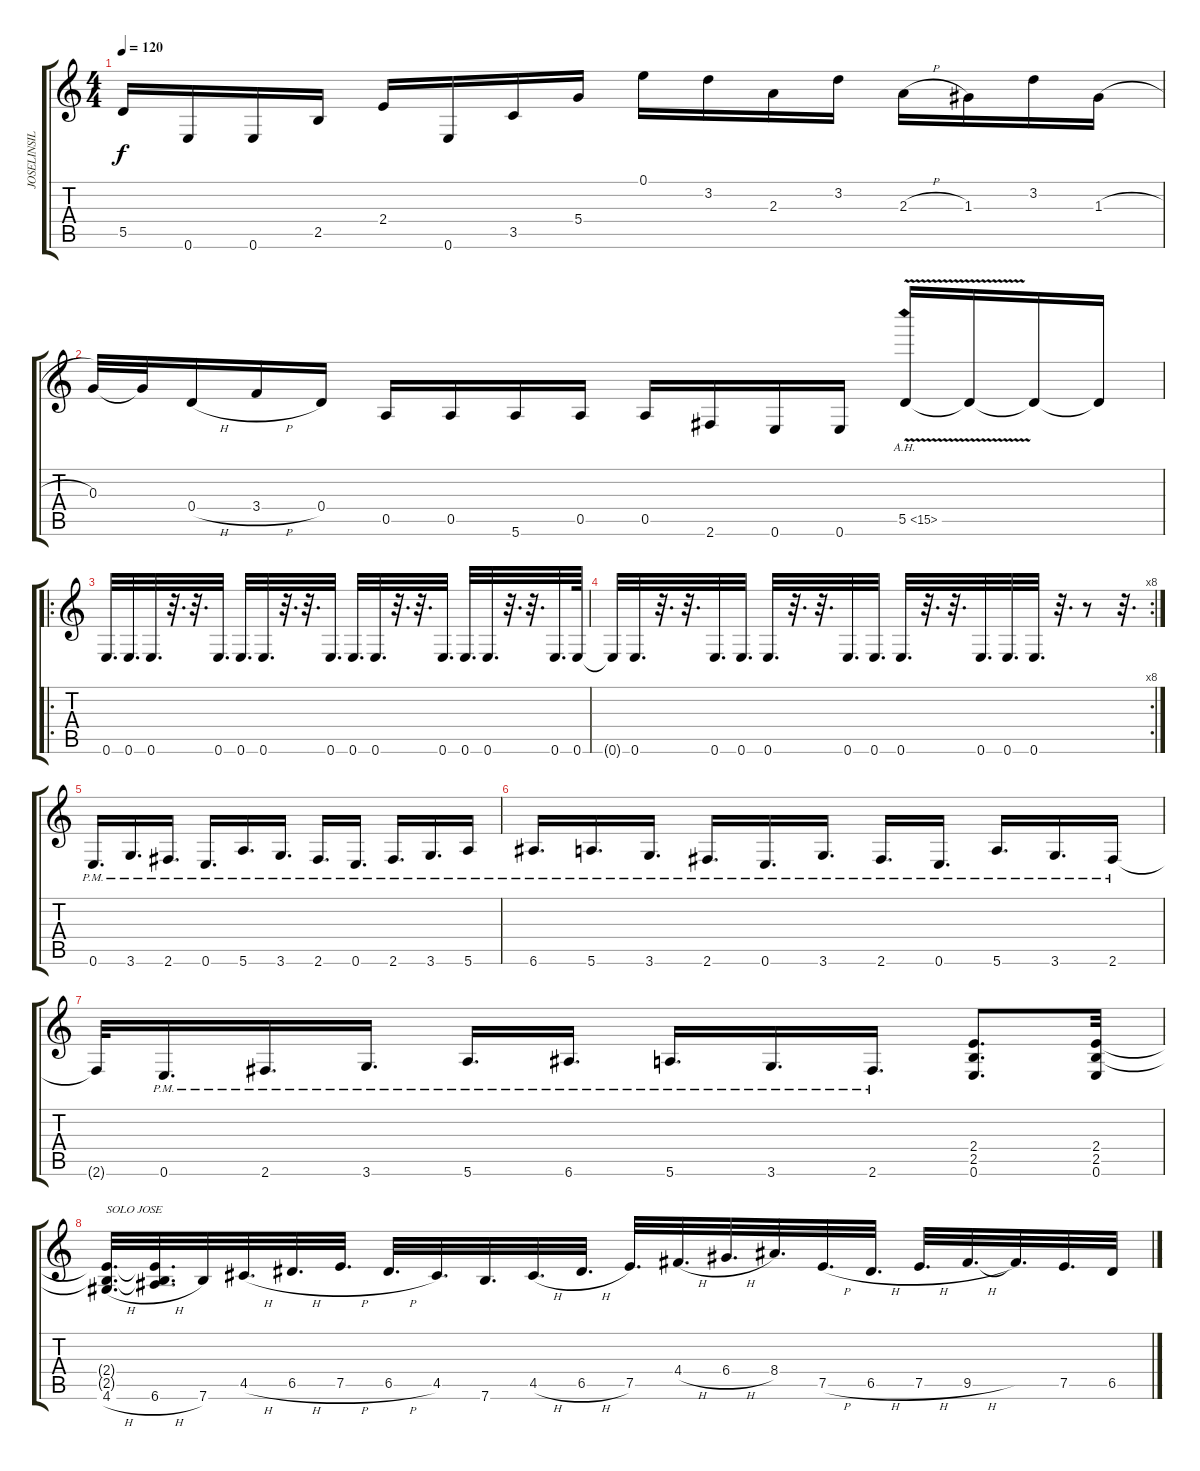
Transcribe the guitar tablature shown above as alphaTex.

\track ("JOSELINSILLO" "JOSELINSIL") {instrument distortionguitar}
\staff {score tabs}
\tuning (E4 B3 G3 D3 A2 E2) {hide}
\ts (4 4)
\tempo 120
\clef g2
\ks c
5.5{t}.16{dy f} 0.6.16 0.6.16 2.5.16 2.4.16 0.6.16 3.5.16 5.4.16 0.1.16 3.2.16 2.3.16 3.2.16 2.3{h}.16 1.3.16 3.2.16 1.3{h}.16 |
0.3.32 0.3{t}.32 0.4{h}.16 3.4{h}.16 0.4.16 0.5.16 0.5.16 5.6.16 0.5.16 0.5.16 2.6.16 0.6.16 0.6.16 5.5{ah 10 v}.16 5.5{t}.16 5.5{t}.16 5.5{t}.16 |
\ro
0.6.32{d} 0.6.32{d} 0.6.32{d} r.32{d} r.32{d} 0.6.32{d} 0.6.32{d} 0.6.32{d} r.32{d} r.32{d} 0.6.32{d} 0.6.32{d} 0.6.32{d} r.32{d} r.32{d} 0.6.32{d} 0.6.32{d} 0.6.32{d} r.32{d} r.32{d} 0.6.32{d} 0.6.64 |
\rc 8
0.6{t}.32 0.6.32{d} r.32{d} r.32{d} 0.6.32{d} 0.6.32{d} 0.6.32{d} r.32{d} r.32{d} 0.6.32{d} 0.6.32{d} 0.6.32{d} r.32{d} r.32{d} 0.6.32{d} 0.6.32{d} 0.6.32{d} r.32{d} r.8 r.32{d} |
0.6{pm}.16{d} 3.6{pm}.16{d} 2.6{pm}.16{d} 0.6{pm}.16{d} 5.6{pm}.16{d} 3.6{pm}.16{d} 2.6{pm}.16{d} 0.6{pm}.16{d} 2.6{pm}.16{d} 3.6{pm}.16{d} 5.6{pm}.16 |
6.6{pm}.16{d} 5.6{pm}.16{d} 3.6{pm}.16{d} 2.6{pm}.16{d} 0.6{pm}.16{d} 3.6{pm}.16{d} 2.6{pm}.16{d} 0.6{pm}.16{d} 5.6{pm}.16{d} 3.6{pm}.16{d} 2.6{pm}.16 |
2.6{t}.32 0.6{pm}.16{d} 2.6{pm}.16{d} 3.6{pm}.16{d} 5.6{pm}.16{d} 6.6{pm}.16{d} 5.6{pm}.16{d} 3.6{pm}.16{d} 2.6{pm}.16{d} (2.4 2.5 0.6).8{d} (2.4 2.5 0.6).32 |
(2.4{t} 2.5{t} 4.6{h}).32{d txt "SOLO JOSE"} (2.4{t} 2.5{t} 6.6{h}).32{d} 7.6.32 4.5{h}.32{d} 6.5{h}.32{d} 7.5{h}.32{d} 6.5{h}.32{d} 4.5.32{d} 7.6.32{d} 4.5{h}.32{d} 6.5{h}.32{d} 7.5.32{d} 4.4{h}.32{d} 6.4{h}.32{d} 8.4.32{d} 7.5{h}.32{d} 6.5{h}.32{d} 7.5{h}.32{d} 9.5{h}.32{d} 9.5{t}.32{d} 7.5.32{d} 6.5{h}.32
